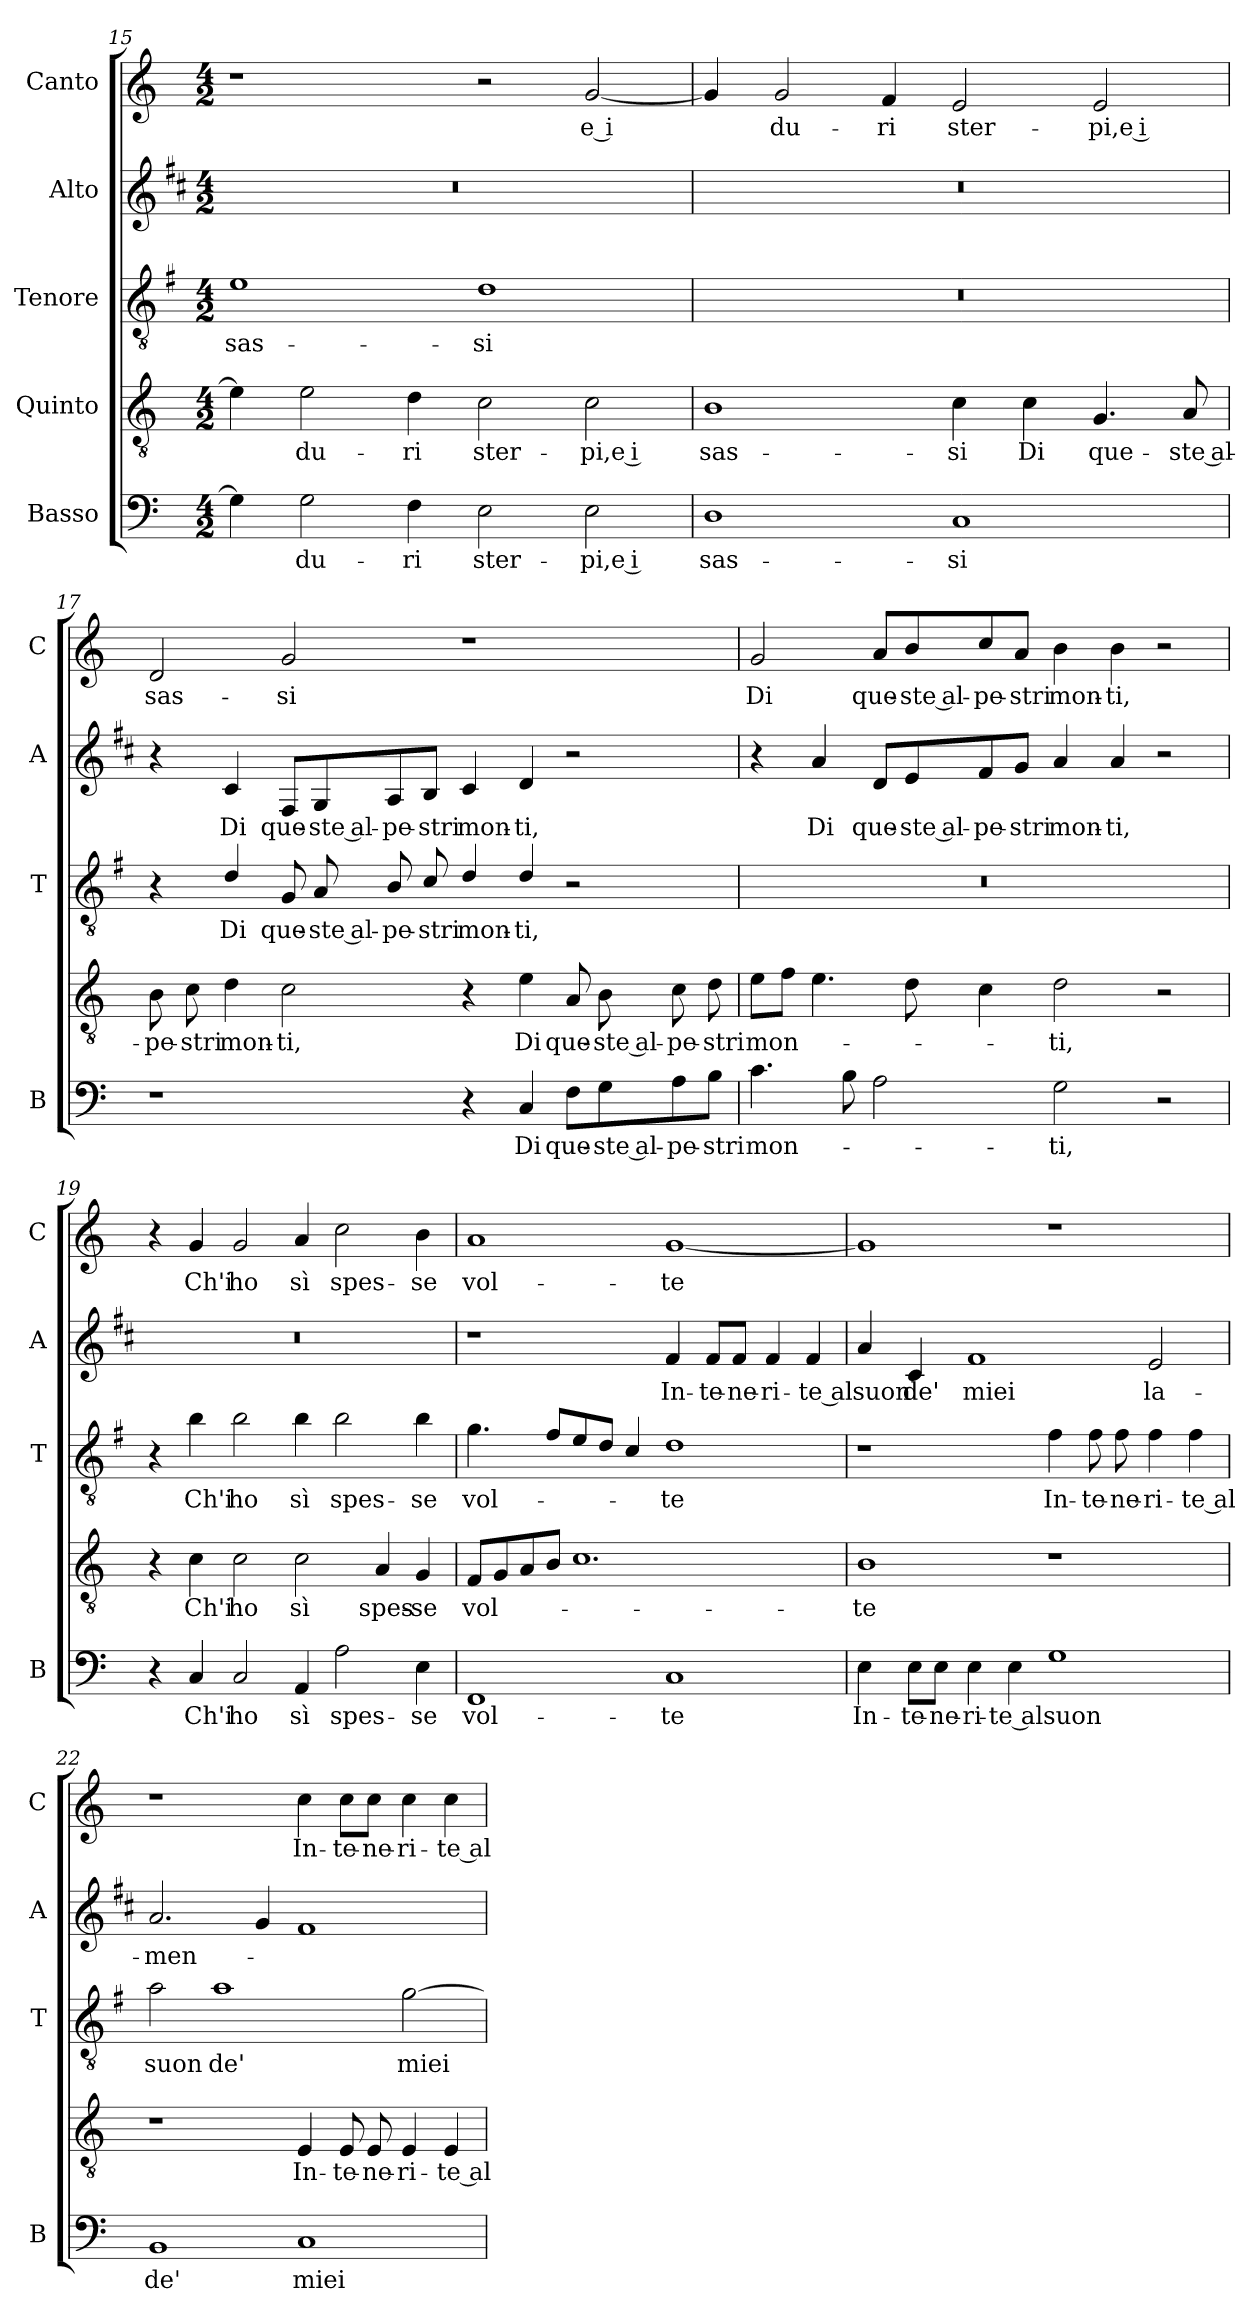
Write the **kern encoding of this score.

**kern	**text	**kern	**text	**kern	**text	**kern	**text	**kern	**text
*part5	*part5	*part4	*part4	*part3	*part3	*part2	*part2	*part1	*part1
*staff5	*staff5	*staff4	*staff4	*staff3	*staff3	*staff2	*staff2	*staff1	*staff1
*I"Basso	*	*I"Quinto	*	*I"Tenore	*	*I"Alto	*	*I"Canto	*
*I'B	*	*	*	*I'T	*	*I'A	*	*I'C	*
*clefF4	*	*clefGv2	*	*clefGv2	*	*clefG2	*	*clefG2	*
*	*	*	*	*ITrd4c7	*	*ITrd1c2	*	*	*
*k[]	*	*k[]	*	*k[]	*	*k[]	*	*k[]	*
*C:	*	*C:	*	*C:	*	*C:	*	*C:	*
*M4/2	*	*M4/2	*	*M4/2	*	*M4/2	*	*M4/2	*
=15	=15	=15	=15	=15	=15	=15	=15	=15	=15
!	!	!	!	!	!LO:LY:b	!	!	!	!
4G\]	.	4e\]	.	1A	sas-	0r	.	1r	.
!	!LO:LY:b	!	!LO:LY:b	!	!	!	!	!	!
2G\	du-	2e\	du-	.	.	.	.	.	.
!	!LO:LY:b	!	!LO:LY:b	!	!	!	!	!	!
4F\	-ri	4d\	-ri	.	.	.	.	.	.
!	!LO:LY:b	!	!LO:LY:b	!	!LO:LY:b	!	!	!	!
2E\	ster-	2c\	ster-	1G	-si	.	.	2r	.
!	!LO:LY:b	!	!LO:LY:b	!	!	!	!	!	!LO:LY:b
2E\	-pi,e i	2c\	-pi,e i	.	.	.	.	[2g/	e i
=16	=16	=16	=16	=16	=16	=16	=16	=16	=16
!	!LO:LY:b	!	!LO:LY:b	!	!	!	!	!	!
1D	sas-	1B	sas-	0r	.	0r	.	4g/]	.
!	!	!	!	!	!	!	!	!	!LO:LY:b
.	.	.	.	.	.	.	.	2g/	du-
!	!	!	!	!	!	!	!	!	!LO:LY:b
.	.	.	.	.	.	.	.	4f/	-ri
!	!LO:LY:b	!	!LO:LY:b	!	!	!	!	!	!LO:LY:b
1C	-si	4c\	-si	.	.	.	.	2e/	ster-
!	!	!	!LO:LY:b	!	!	!	!	!	!
.	.	4c\	Di	.	.	.	.	.	.
!	!	!	!LO:LY:b	!	!	!	!	!	!LO:LY:b
.	.	4.G/	que-	.	.	.	.	2e/	-pi,e i
!	!	!	!LO:LY:b	!	!	!	!	!	!
.	.	8A/	-ste al-	.	.	.	.	.	.
!!LO:PB:g=z
=17	=17	=17	=17	=17	=17	=17	=17	=17	=17
!	!	!	!LO:LY:b	!	!	!	!	!	!LO:LY:b
1r	.	8B\	-pe-	4r	.	4r	.	2d/	sas-
!	!	!	!LO:LY:b	!	!	!	!	!	!
.	.	8c\	-stri	.	.	.	.	.	.
!	!	!	!LO:LY:b	!	!LO:LY:b	!	!LO:LY:b	!	!
.	.	4d\	mon-	4G/	Di	4B/	Di	.	.
!	!	!	!LO:LY:b	!	!LO:LY:b	!	!LO:LY:b	!	!LO:LY:b
.	.	2c\	-ti,	8C/	que-	8E/L	que-	2g/	-si
!	!	!	!	!	!LO:LY:b	!	!LO:LY:b	!	!
.	.	.	.	8D/	-ste al-	8F/	-ste al-	.	.
!	!	!	!	!	!LO:LY:b	!	!LO:LY:b	!	!
.	.	.	.	8E/	-pe-	8G/	-pe-	.	.
!	!	!	!	!	!LO:LY:b	!	!LO:LY:b	!	!
.	.	.	.	8F/	-stri	8A/J	-stri	.	.
!	!	!	!	!	!LO:LY:b	!	!LO:LY:b	!	!
4r	.	4r	.	4G/	mon-	4B/	mon-	1r	.
!	!LO:LY:b	!	!LO:LY:b	!	!LO:LY:b	!	!LO:LY:b	!	!
4C/	Di	4e\	Di	4G/	-ti,	4c/	-ti,	.	.
!	!LO:LY:b	!	!LO:LY:b	!	!	!	!	!	!
8F\L	que-	8A/	que-	2r	.	2r	.	.	.
!	!LO:LY:b	!	!LO:LY:b	!	!	!	!	!	!
8G\	-ste al-	8B\	-ste al-	.	.	.	.	.	.
!	!LO:LY:b	!	!LO:LY:b	!	!	!	!	!	!
8A\	-pe-	8c\	-pe-	.	.	.	.	.	.
!	!LO:LY:b	!	!LO:LY:b	!	!	!	!	!	!
8B\J	-stri	8d\	-stri	.	.	.	.	.	.
=18	=18	=18	=18	=18	=18	=18	=18	=18	=18
!	!LO:LY:b	!	!LO:LY:b	!	!	!	!	!	!LO:LY:b
4.c\	mon-	8e\L	mon-	0r	.	4r	.	2g/	Di
.	.	8f\J	.	.	.	.	.	.	.
!	!	!	!	!	!	!	!LO:LY:b	!	!
.	.	4.e\	.	.	.	4g/	Di	.	.
8B\	.	.	.	.	.	.	.	.	.
!	!	!	!	!	!	!	!LO:LY:b	!	!LO:LY:b
2A\	.	.	.	.	.	8c/L	que-	8a/L	que-
!	!	!	!	!	!	!	!LO:LY:b	!	!LO:LY:b
.	.	8d\	.	.	.	8d/	-ste al-	8b/	-ste al-
!	!	!	!	!	!	!	!LO:LY:b	!	!LO:LY:b
.	.	4c\	.	.	.	8e/	-pe-	8cc/	-pe-
!	!	!	!	!	!	!	!LO:LY:b	!	!LO:LY:b
.	.	.	.	.	.	8f/J	-stri	8a/J	-stri
!	!LO:LY:b	!	!LO:LY:b	!	!	!	!LO:LY:b	!	!LO:LY:b
2G\	-ti,	2d\	-ti,	.	.	4g/	mon-	4b\	mon-
!	!	!	!	!	!	!	!LO:LY:b	!	!LO:LY:b
.	.	.	.	.	.	4g/	-ti,	4b\	-ti,
2r	.	2r	.	.	.	2r	.	2r	.
!!LO:LB:g=z
=19	=19	=19	=19	=19	=19	=19	=19	=19	=19
4r	.	4r	.	4r	.	0r	.	4r	.
!	!LO:LY:b	!	!LO:LY:b	!	!LO:LY:b	!	!	!	!LO:LY:b
4C/	Ch'i	4c\	Ch'i	4e\	Ch'i	.	.	4g/	Ch'i
!	!LO:LY:b	!	!LO:LY:b	!	!LO:LY:b	!	!	!	!LO:LY:b
2C/	ho	2c\	ho	2e\	ho	.	.	2g/	ho
!	!LO:LY:b	!	!LO:LY:b	!	!LO:LY:b	!	!	!	!LO:LY:b
4AA/	sì	2c\	sì	4e\	sì	.	.	4a/	sì
!	!LO:LY:b	!	!	!	!LO:LY:b	!	!	!	!LO:LY:b
2A\	spes-	.	.	2e\	spes-	.	.	2cc\	spes-
!	!	!	!LO:LY:b	!	!	!	!	!	!
.	.	4A/	spes-	.	.	.	.	.	.
!	!LO:LY:b	!	!LO:LY:b	!	!LO:LY:b	!	!	!	!LO:LY:b
4E\	-se	4G/	-se	4e\	-se	.	.	4b\	-se
=20	=20	=20	=20	=20	=20	=20	=20	=20	=20
!	!LO:LY:b	!	!LO:LY:b	!	!LO:LY:b	!	!	!	!LO:LY:b
1FF	vol-	8F/L	vol-	4.c\	vol-	1r	.	1a	vol-
.	.	8G/	.	.	.	.	.	.	.
.	.	8A/	.	.	.	.	.	.	.
.	.	8B/J	.	8B/L	.	.	.	.	.
.	.	1.c	.	8A/	.	.	.	.	.
.	.	.	.	8G/J	.	.	.	.	.
.	.	.	.	4F/	.	.	.	.	.
!	!LO:LY:b	!	!	!	!LO:LY:b	!	!LO:LY:b	!	!LO:LY:b
1C	-te	.	.	1G	-te	4e/	In-	[1g	-te
!	!	!	!	!	!	!	!LO:LY:b	!	!
.	.	.	.	.	.	8e/L	-te-	.	.
!	!	!	!	!	!	!	!LO:LY:b	!	!
.	.	.	.	.	.	8e/J	-ne-	.	.
!	!	!	!	!	!	!	!LO:LY:b	!	!
.	.	.	.	.	.	4e/	-ri-	.	.
!	!	!	!	!	!	!	!LO:LY:b	!	!
.	.	.	.	.	.	4e/	-te al	.	.
=21	=21	=21	=21	=21	=21	=21	=21	=21	=21
!	!LO:LY:b	!	!LO:LY:b	!	!	!	!LO:LY:b	!	!
4E\	In-	1B	-te	1r	.	4g/	suon	1g]	.
!	!LO:LY:b	!	!	!	!	!	!LO:LY:b	!	!
8E\L	-te-	.	.	.	.	4B/	de'	.	.
!	!LO:LY:b	!	!	!	!	!	!	!	!
8E\J	-ne-	.	.	.	.	.	.	.	.
!	!LO:LY:b	!	!	!	!	!	!LO:LY:b	!	!
4E\	-ri-	.	.	.	.	1e	miei	.	.
!	!LO:LY:b	!	!	!	!	!	!	!	!
4E\	-te al	.	.	.	.	.	.	.	.
!	!LO:LY:b	!	!	!	!LO:LY:b	!	!	!	!
1G	suon	1r	.	4B\	In-	.	.	1r	.
!	!	!	!	!	!LO:LY:b	!	!	!	!
.	.	.	.	8B\	-te-	.	.	.	.
!	!	!	!	!	!LO:LY:b	!	!	!	!
.	.	.	.	8B\	-ne-	.	.	.	.
!	!	!	!	!	!LO:LY:b	!	!LO:LY:b	!	!
.	.	.	.	4B\	-ri-	2d/	la-	.	.
!	!	!	!	!	!LO:LY:b	!	!	!	!
.	.	.	.	4B\	-te al	.	.	.	.
!!LO:LB:g=z
=22	=22	=22	=22	=22	=22	=22	=22	=22	=22
!	!LO:LY:b	!	!	!	!LO:LY:b	!	!LO:LY:b	!	!
1BB	de'	1r	.	2d\	suon	2.g/	-men-	1r	.
!	!	!	!	!	!LO:LY:b	!	!	!	!
.	.	.	.	1d	de'	.	.	.	.
.	.	.	.	.	.	4f/	.	.	.
!	!LO:LY:b	!	!LO:LY:b	!	!	!	!	!	!LO:LY:b
1C	miei	4E/	In-	.	.	1e	.	4cc\	In-
!	!	!	!LO:LY:b	!	!	!	!	!	!LO:LY:b
.	.	8E/	-te-	.	.	.	.	8cc\L	-te-
!	!	!	!LO:LY:b	!	!	!	!	!	!LO:LY:b
.	.	8E/	-ne-	.	.	.	.	8cc\J	-ne-
!	!	!	!LO:LY:b	!	!LO:LY:b	!	!	!	!LO:LY:b
.	.	4E/	-ri-	[2c\	miei	.	.	4cc\	-ri-
!	!	!	!LO:LY:b	!	!	!	!	!	!LO:LY:b
.	.	4E/	-te al	.	.	.	.	4cc\	-te al
=	=	=	=	=	=	=	=	=	=
*-	*-	*-	*-	*-	*-	*-	*-	*-	*-
